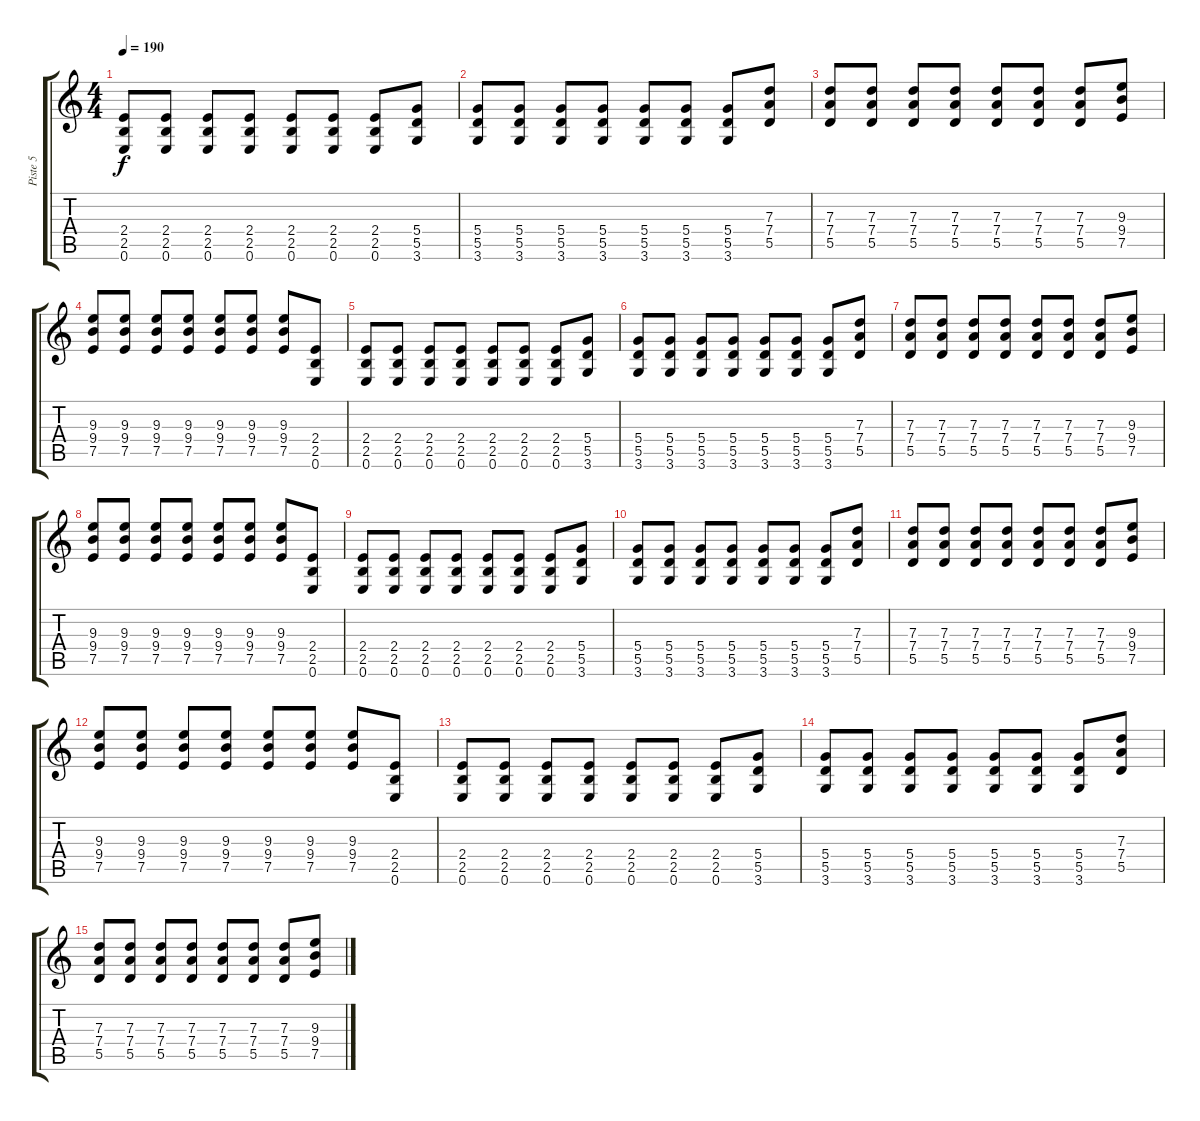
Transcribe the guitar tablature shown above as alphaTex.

\track ("Piste 5" "Piste 5") {instrument distortionguitar}
\staff {score tabs}
\tuning (E4 B3 G3 D3 A2 E2) {hide}
\ts (4 4)
\tempo 190
\clef g2
\ks c
(2.4 2.5 0.6).8{dy f} (2.4 2.5 0.6).8 (2.4 2.5 0.6).8 (2.4 2.5 0.6).8 (2.4 2.5 0.6).8 (2.4 2.5 0.6).8 (2.4 2.5 0.6).8 (5.4 5.5 3.6).8 |
(5.4 5.5 3.6).8 (5.4 5.5 3.6).8 (5.4 5.5 3.6).8 (5.4 5.5 3.6).8 (5.4 5.5 3.6).8 (5.4 5.5 3.6).8 (5.4 5.5 3.6).8 (7.3 7.4 5.5).8 |
(7.3 7.4 5.5).8 (7.3 7.4 5.5).8 (7.3 7.4 5.5).8 (7.3 7.4 5.5).8 (7.3 7.4 5.5).8 (7.3 7.4 5.5).8 (7.3 7.4 5.5).8 (9.3 9.4 7.5).8 |
(9.3 9.4 7.5).8 (9.3 9.4 7.5).8 (9.3 9.4 7.5).8 (9.3 9.4 7.5).8 (9.3 9.4 7.5).8 (9.3 9.4 7.5).8 (9.3 9.4 7.5).8 (2.4 2.5 0.6).8 |
(2.4 2.5 0.6).8 (2.4 2.5 0.6).8 (2.4 2.5 0.6).8 (2.4 2.5 0.6).8 (2.4 2.5 0.6).8 (2.4 2.5 0.6).8 (2.4 2.5 0.6).8 (5.4 5.5 3.6).8 |
(5.4 5.5 3.6).8 (5.4 5.5 3.6).8 (5.4 5.5 3.6).8 (5.4 5.5 3.6).8 (5.4 5.5 3.6).8 (5.4 5.5 3.6).8 (5.4 5.5 3.6).8 (7.3 7.4 5.5).8 |
(7.3 7.4 5.5).8 (7.3 7.4 5.5).8 (7.3 7.4 5.5).8 (7.3 7.4 5.5).8 (7.3 7.4 5.5).8 (7.3 7.4 5.5).8 (7.3 7.4 5.5).8 (9.3 9.4 7.5).8 |
(9.3 9.4 7.5).8 (9.3 9.4 7.5).8 (9.3 9.4 7.5).8 (9.3 9.4 7.5).8 (9.3 9.4 7.5).8 (9.3 9.4 7.5).8 (9.3 9.4 7.5).8 (2.4 2.5 0.6).8 |
(2.4 2.5 0.6).8 (2.4 2.5 0.6).8 (2.4 2.5 0.6).8 (2.4 2.5 0.6).8 (2.4 2.5 0.6).8 (2.4 2.5 0.6).8 (2.4 2.5 0.6).8 (5.4 5.5 3.6).8 |
(5.4 5.5 3.6).8 (5.4 5.5 3.6).8 (5.4 5.5 3.6).8 (5.4 5.5 3.6).8 (5.4 5.5 3.6).8 (5.4 5.5 3.6).8 (5.4 5.5 3.6).8 (7.3 7.4 5.5).8 |
(7.3 7.4 5.5).8 (7.3 7.4 5.5).8 (7.3 7.4 5.5).8 (7.3 7.4 5.5).8 (7.3 7.4 5.5).8 (7.3 7.4 5.5).8 (7.3 7.4 5.5).8 (9.3 9.4 7.5).8 |
(9.3 9.4 7.5).8 (9.3 9.4 7.5).8 (9.3 9.4 7.5).8 (9.3 9.4 7.5).8 (9.3 9.4 7.5).8 (9.3 9.4 7.5).8 (9.3 9.4 7.5).8 (2.4 2.5 0.6).8 |
(2.4 2.5 0.6).8 (2.4 2.5 0.6).8 (2.4 2.5 0.6).8 (2.4 2.5 0.6).8 (2.4 2.5 0.6).8 (2.4 2.5 0.6).8 (2.4 2.5 0.6).8 (5.4 5.5 3.6).8 |
(5.4 5.5 3.6).8 (5.4 5.5 3.6).8 (5.4 5.5 3.6).8 (5.4 5.5 3.6).8 (5.4 5.5 3.6).8 (5.4 5.5 3.6).8 (5.4 5.5 3.6).8 (7.3 7.4 5.5).8 |
(7.3 7.4 5.5).8 (7.3 7.4 5.5).8 (7.3 7.4 5.5).8 (7.3 7.4 5.5).8 (7.3 7.4 5.5).8 (7.3 7.4 5.5).8 (7.3 7.4 5.5).8 (9.3 9.4 7.5).8
